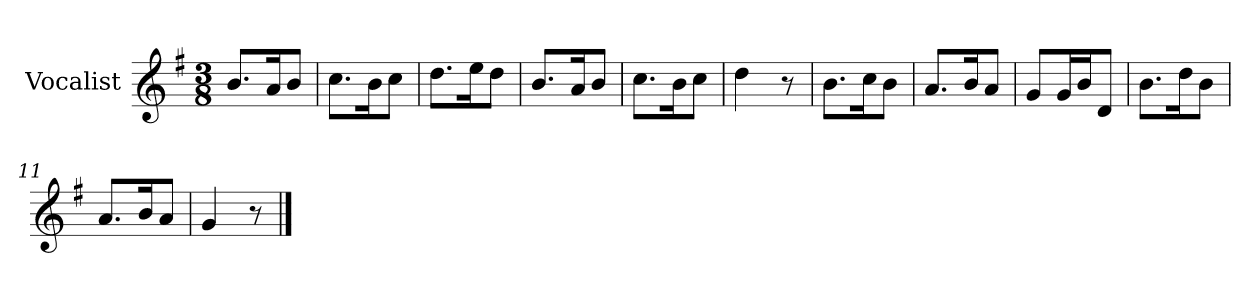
**kern
*part1
*staff1
*I"Vocalist
*k[f#]
*G:
*M3/8
=1
8.bL
16aK
8bJ
=2
8.ccL
16bK
8ccJ
=3
8.ddL
16eeK
8ddJ
=4
8.bL
16aK
8bJ
=5
8.ccL
16bK
8ccJ
=6
4dd
8r
=7
8.bL
16ccK
8bJ
=8
8.aL
16bK
8aJ
=9
8gL
16gL
16bJ
8dJ
=10
8.bL
16ddK
8bJ
=11
8.aL
16bK
8aJ
=12
4g
8r
==
*-
